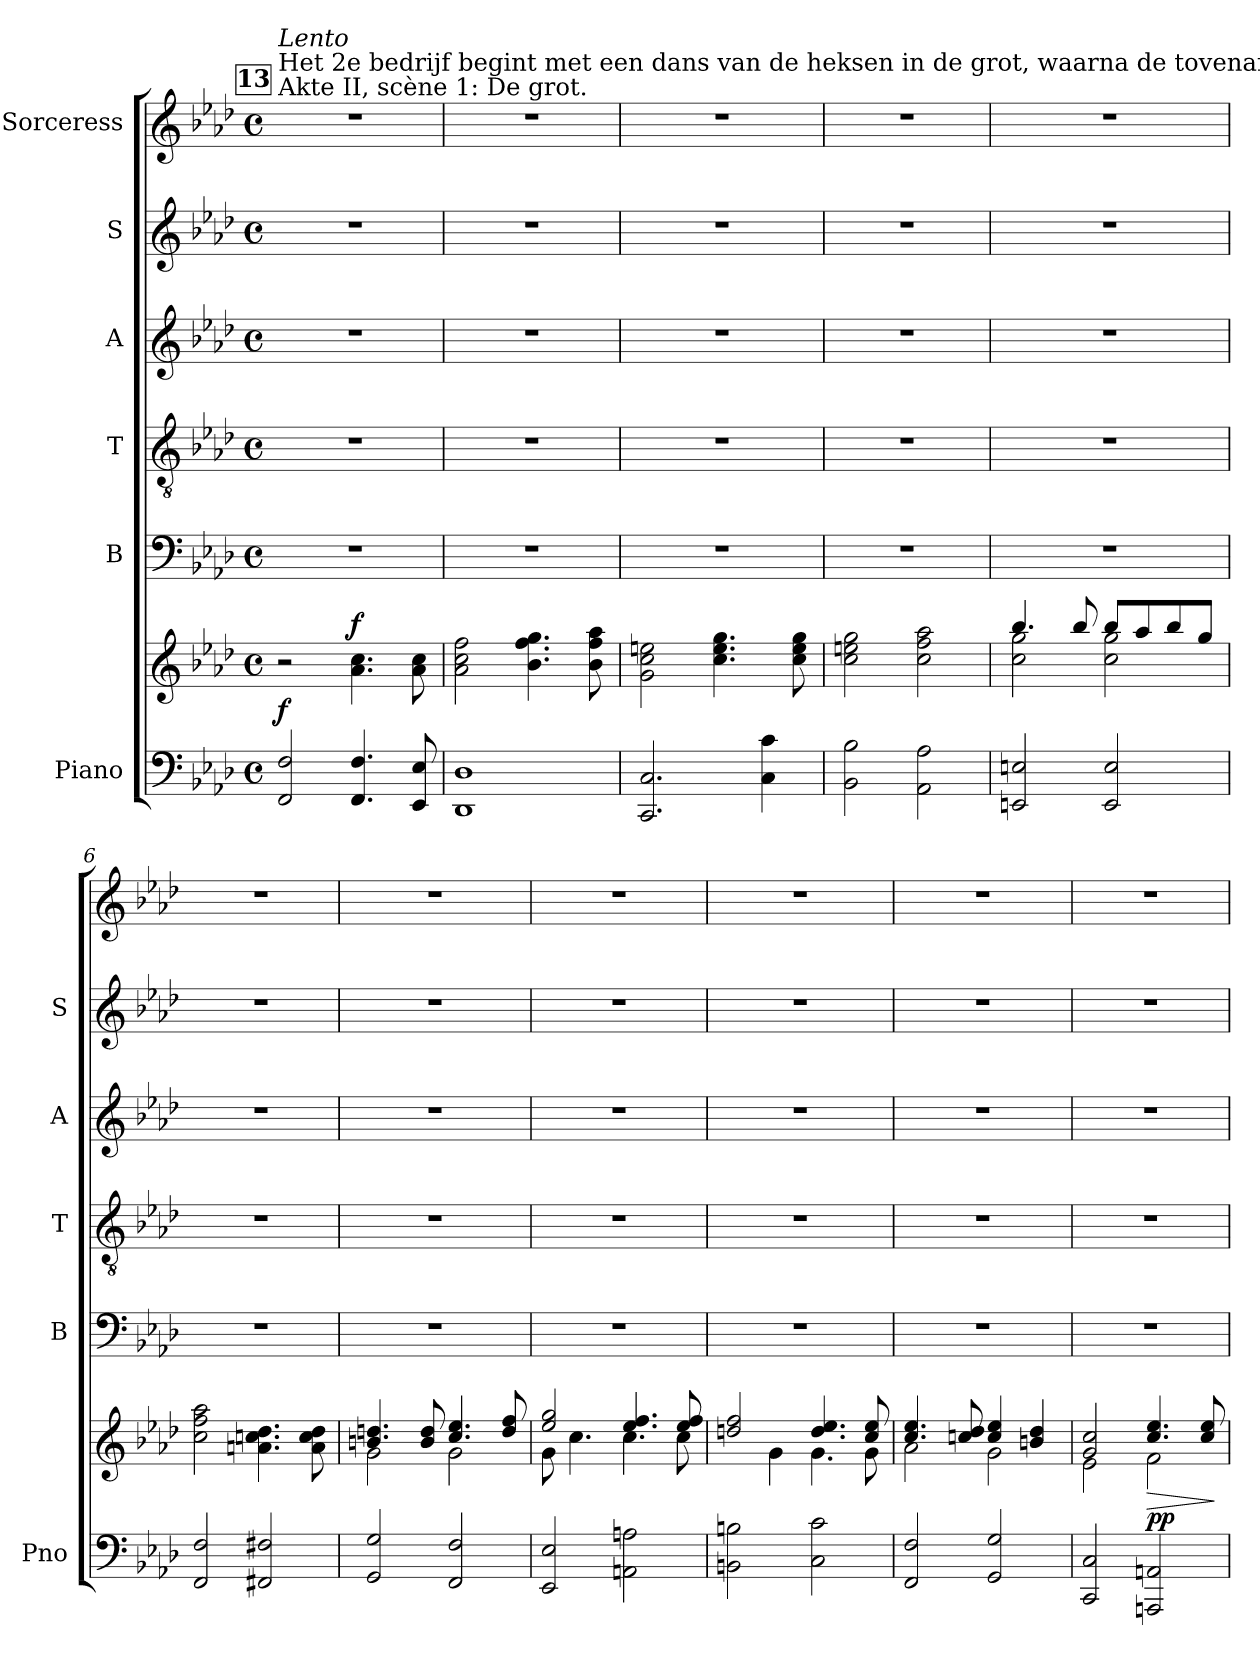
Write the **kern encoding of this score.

**kern	**kern	**dynam	**kern	**kern	**kern	**kern	**kern
*part6	*part6	*part6	*part5	*part4	*part3	*part2	*part1
*staff7	*staff6	*staff6/7	*staff5	*staff4	*staff3	*staff2	*staff1
*I"Piano	*	*	*I"B	*I"T	*I"A	*I"S	*I"Sorceress
*I'Pno	*	*	*I'B	*I'T	*I'A	*I'S	*
*clefF4	*clefG2	*	*clefF4	*clefGv2	*clefG2	*clefG2	*clefG2
*k[b-e-a-d-]	*k[b-e-a-d-]	*	*k[b-e-a-d-]	*k[b-e-a-d-]	*k[b-e-a-d-]	*k[b-e-a-d-]	*k[b-e-a-d-]
*M4/4	*M4/4	*	*M4/4	*M4/4	*M4/4	*M4/4	*M4/4
*met(c)	*met(c)	*	*met(c)	*met(c)	*met(c)	*met(c)	*met(c)
!!LO:REH:place=s1:a:B:fs=14:t=13
=1	=1	=1	=1	=1	=1	=1	=1
!	!	!	!	!	!	!	!LO:TX:t=Akte II, scène 1&colon; De grot.
!	!	!	!	!	!	!	!LO:TX:t=Het 2e bedrijf begint met een dans van de heksen in de grot, waarna de tovenares verschijnt.
!	!	!	!	!	!	!	!LO:TX:a:i:t=Lento
!	!	!LO:DY:a=2	!	!	!	!	!
2FF/ 2F/	2r	f	1r	1r	1r	1r	1r
!	!	!LO:DY:a	!	!	!	!	!
4.FF/ 4.F/	4.a-\ 4.cc\	f	.	.	.	.	.
8EE-/ 8E-/	8a-\ 8cc\	.	.	.	.	.	.
=2	=2	=2	=2	=2	=2	=2	=2
1DD- 1D-	2a-\ 2cc\ 2ff\	.	1r	1r	1r	1r	1r
.	4.b-\ 4.ff\ 4.gg\	.	.	.	.	.	.
.	8b-\ 8ff\ 8aa-\	.	.	.	.	.	.
=3	=3	=3	=3	=3	=3	=3	=3
2.CC/ 2.C/	2g\ 2cc\ 2een\	.	1r	1r	1r	1r	1r
.	4.cc\ 4.ee\ 4.gg\	.	.	.	.	.	.
4C\ 4c\	.	.	.	.	.	.	.
.	8cc\ 8ee\ 8gg\	.	.	.	.	.	.
=4	=4	=4	=4	=4	=4	=4	=4
2BB-\ 2B-\	2cc\ 2een\ 2gg\	.	1r	1r	1r	1r	1r
2AA-\ 2A-\	2cc\ 2ff\ 2aa-\	.	.	.	.	.	.
=5	=5	=5	=5	=5	=5	=5	=5
*	*^	*	*	*	*	*	*
2EEn/ 2En/	4.bb-/	2cc\ 2gg\	.	1r	1r	1r	1r	1r
.	8bb-/	.	.	.	.	.	.	.
2EE/ 2E/	8bb-/L	2cc\ 2gg\	.	.	.	.	.	.
.	8aa-/	.	.	.	.	.	.	.
.	8bb-/	.	.	.	.	.	.	.
.	8gg/J	.	.	.	.	.	.	.
*	*v	*v	*	*	*	*	*	*
=6	=6	=6	=6	=6	=6	=6	=6
2FF/ 2F/	2cc\ 2ff\ 2aa-\	.	1r	1r	1r	1r	1r
2FF#X/ 2F#X/	4.an\ 4.ccn\ 4.dd-\	.	.	.	.	.	.
.	8a\ 8cc\ 8dd-\	.	.	.	.	.	.
=7	=7	=7	=7	=7	=7	=7	=7
*	*^	*	*	*	*	*	*
2GG/ 2G/	4.bn/ 4.ddn/	2g\	.	1r	1r	1r	1r	1r
.	8b/ 8dd/	.	.	.	.	.	.	.
2FF/ 2F/	4.cc/ 4.ee-/	2g\	.	.	.	.	.	.
.	8dd/ 8ff/	.	.	.	.	.	.	.
=8	=8	=8	=8	=8	=8	=8	=8	=8
2EE-/ 2E-/	2ee-/ 2gg/	8g\	.	1r	1r	1r	1r	1r
.	.	4.cc\	.	.	.	.	.	.
2AAn\ 2An\	4.ee-/ 4.ff/	4.cc\	.	.	.	.	.	.
.	8ee-/ 8ff/	8cc\	.	.	.	.	.	.
!!LO:LB:g=z
=9	=9	=9	=9	=9	=9	=9	=9	=9
2BBn\ 2Bn\	2ddn/ 2ff/	4ryy	.	1r	1r	1r	1r	1r
.	.	4g\	.	.	.	.	.	.
2C\ 2c\	4.dd/ 4.ee-/	4.g\	.	.	.	.	.	.
.	8cc/ 8ee-/	8g\	.	.	.	.	.	.
=10	=10	=10	=10	=10	=10	=10	=10	=10
2FF/ 2F/	4.cc/ 4.ee-/	2a-\	.	1r	1r	1r	1r	1r
.	8ccn/ 8dd-/	.	.	.	.	.	.	.
2GG/ 2G/	4cc/ 4ee-/	2g\	.	.	.	.	.	.
.	4bn/ 4dd-/	.	.	.	.	.	.	.
=11	=11	=11	=11	=11	=11	=11	=11	=11
2CC/ 2C/	2g/ 2cc/	2e-\	.	1r	1r	1r	1r	1r
!	!	!	!LO:HP:b	!	!	!	!	!
!	!	!	!LO:DY:n=1:a=2	!	!	!	!	!
!	!	!	!LO:DY:n=2:a	!	!	!	!	!
2AAAn/ 2AAn/	4.cc/ 4.ee-/	2f\	> p p	.	.	.	.	.
.	8cc/ 8ee-/	.	.	.	.	.	.	.
*	*v	*v	*	*	*	*	*	*
.	.	]	.	.	.	.	.
=	=	=	=	=	=	=	=
*-	*-	*-	*-	*-	*-	*-	*-
